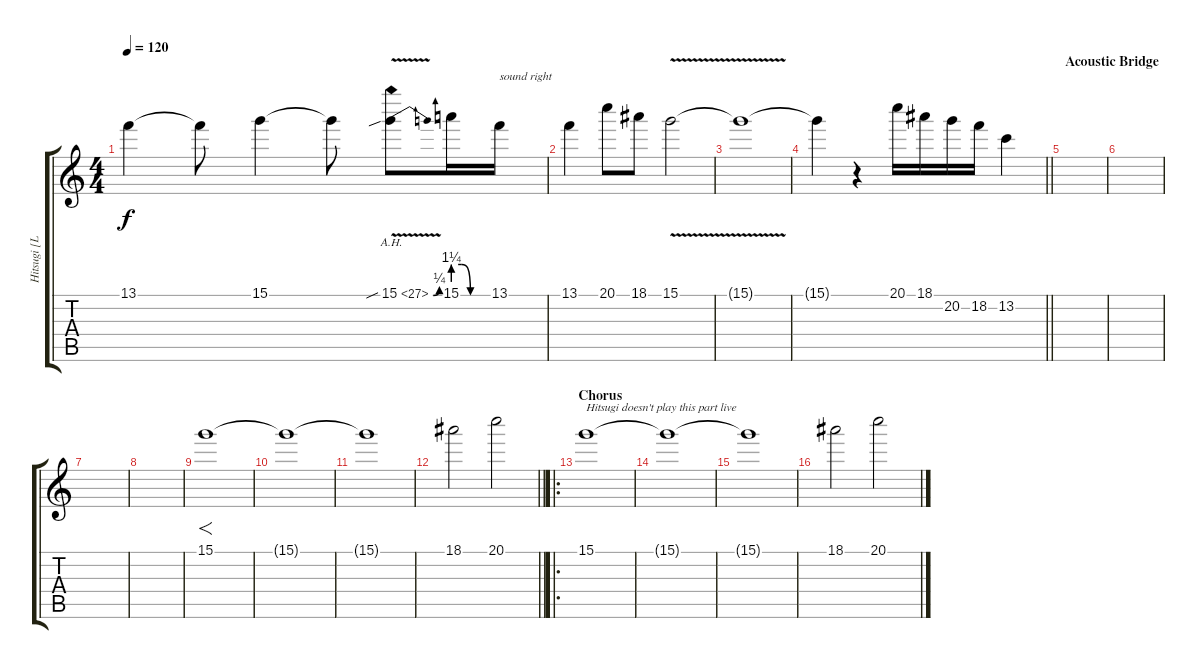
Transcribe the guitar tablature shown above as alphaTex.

\track ("Hitsugi [Lead]" "Hitsugi [L") {instrument distortionguitar}
\staff {score tabs}
\tuning (E4 B3 G3 D3 A2 E2) {hide}
\ts (4 4)
\tempo 120
\clef g2
\ks c
13.1.4{dy f} 13.1{t}.8 15.1.4 15.1{t}.8 15.1{be (bend 0 0 60 1) ah 12 v sib}.8 15.1{be (custom 0 5 15 5 30 0 60 0)}.16 13.1.16{txt "sound right"} |
13.1.4 20.1.8 18.1.8 15.1{v}.2 |
15.1{t}.1 |
\barLineRight lightlight
15.1{t}.4 r.4 20.1.16 18.1.16 20.2.16 18.2.16 13.2.4 |
\section ("" "Acoustic Bridge")
|
|
|
|
15.1.1{f volume 13} |
15.1{t}.1 |
15.1{t}.1 |
\barLineRight lightlight
18.1.2 20.1.2 |
\ro
\section ("" "Chorus")
15.1.1{txt "Hitsugi doesn't play this part live" volume 11} |
15.1{t}.1 |
15.1{t}.1 |
18.1.2 20.1.2
